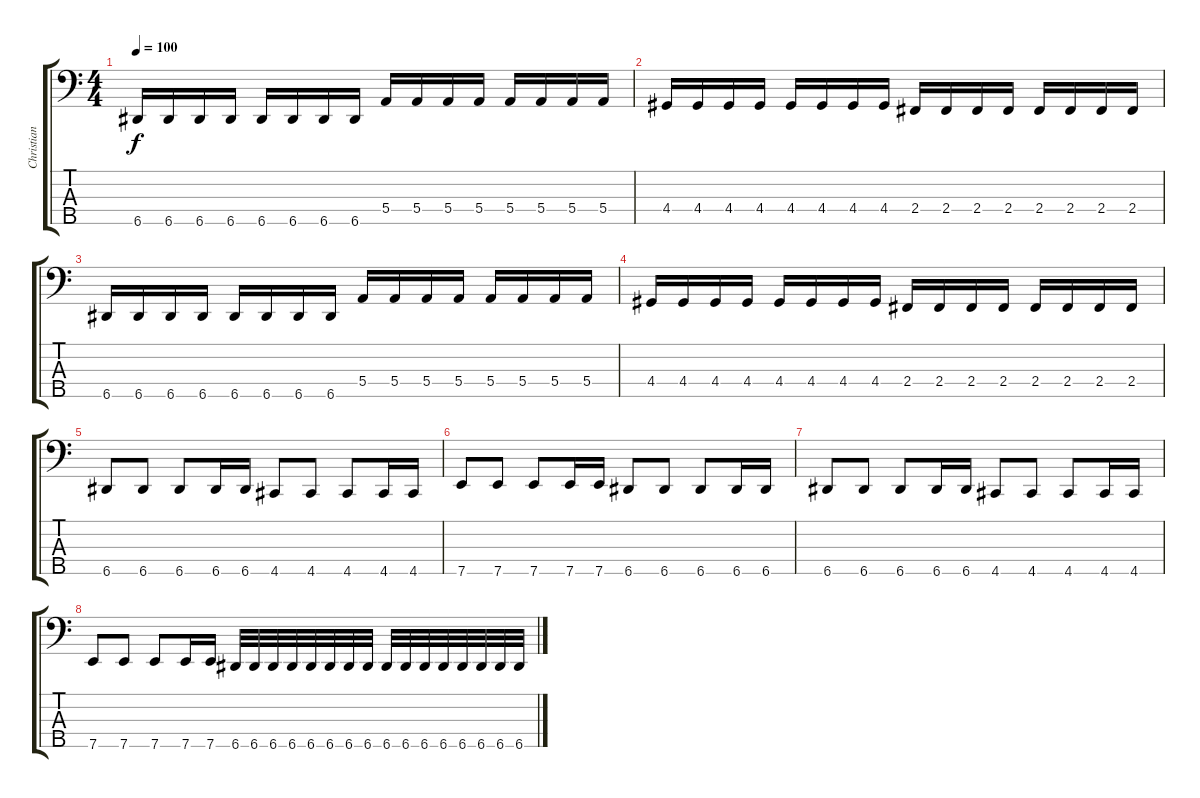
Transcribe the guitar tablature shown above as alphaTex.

\track ("Christian" "Christian") {instrument electricbasspick}
\staff {score tabs}
\tuning (G2 D2 A1 E1 A0) {hide}
\ts (4 4)
\tempo 100
\clef f4
\ks c
6.5.16{dy f} 6.5.16 6.5.16 6.5.16 6.5.16 6.5.16 6.5.16 6.5.16 5.4.16 5.4.16 5.4.16 5.4.16 5.4.16 5.4.16 5.4.16 5.4.16 |
4.4.16 4.4.16 4.4.16 4.4.16 4.4.16 4.4.16 4.4.16 4.4.16 2.4.16 2.4.16 2.4.16 2.4.16 2.4.16 2.4.16 2.4.16 2.4.16 |
6.5.16 6.5.16 6.5.16 6.5.16 6.5.16 6.5.16 6.5.16 6.5.16 5.4.16 5.4.16 5.4.16 5.4.16 5.4.16 5.4.16 5.4.16 5.4.16 |
4.4.16 4.4.16 4.4.16 4.4.16 4.4.16 4.4.16 4.4.16 4.4.16 2.4.16 2.4.16 2.4.16 2.4.16 2.4.16 2.4.16 2.4.16 2.4.16 |
6.5.8 6.5.8 6.5.8 6.5.16 6.5.16 4.5.8 4.5.8 4.5.8 4.5.16 4.5.16 |
7.5.8 7.5.8 7.5.8 7.5.16 7.5.16 6.5.8 6.5.8 6.5.8 6.5.16 6.5.16 |
6.5.8 6.5.8 6.5.8 6.5.16 6.5.16 4.5.8 4.5.8 4.5.8 4.5.16 4.5.16 |
7.5.8 7.5.8 7.5.8 7.5.16 7.5.16 6.5.32 6.5.32 6.5.32 6.5.32 6.5.32 6.5.32 6.5.32 6.5.32 6.5.32 6.5.32 6.5.32 6.5.32 6.5.32 6.5.32 6.5.32 6.5.32
